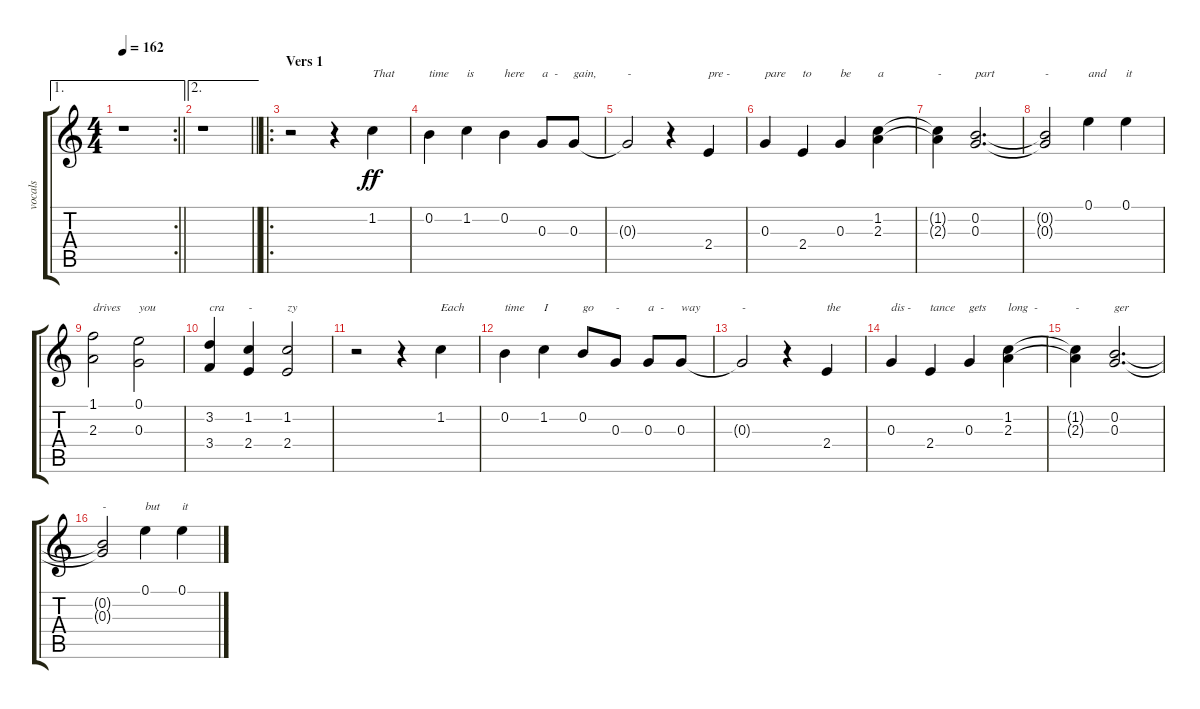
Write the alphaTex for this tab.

\track ("vocals" "vocals") {instrument distortionguitar}
\staff {score tabs}
\tuning (E4 B3 G3 D3 A2 E2) {hide}
\ae 1
\rc 2
\ts (4 4)
\tempo 162
\clef g2
\barLineRight lightlight
\ks c
r.1{dy ff} |
\ae 2
\barLineRight lightlight
r.1 |
\ro
\section ("" "Vers 1")
r.2 r.4 1.2.4{txt "That"} |
0.2.4{txt "time"} 1.2.4{txt "is"} 0.2.4{txt "here"} 0.3.8{txt "a  -"} 0.3.8{txt "gain,"} |
0.3{t}.2{txt "-"} r.4 2.4.4{txt "pre -"} |
0.3.4{txt "pare"} 2.4.4{txt "to"} 0.3.4{txt "be"} (1.2 2.3).4{txt "a"} |
(1.2{t} 2.3{t}).4{txt "-"} (0.2 0.3).2{d txt "part"} |
(0.2{t} 0.3{t}).2{txt "-"} 0.1.4{txt "and"} 0.1.4{txt "it"} |
(1.1 2.3).2{txt "drives"} (0.1 0.3).2{txt "you"} |
(3.2 3.4).4{txt "cra"} (1.2 2.4).4{txt "-"} (1.2 2.4).2{txt "zy"} |
r.2 r.4 1.2.4{txt "Each"} |
0.2.4{txt "time"} 1.2.4{txt "I"} 0.2.8{txt "go"} 0.3.8{txt "-"} 0.3.8{txt "a  -"} 0.3.8{txt "way"} |
0.3{t}.2{txt "-"} r.4 2.4.4{txt "the"} |
0.3.4{txt "dis -"} 2.4.4{txt "tance"} 0.3.4{txt "gets"} (1.2 2.3).4{txt "long  -"} |
(1.2{t} 2.3{t}).4{txt "-"} (0.2 0.3).2{d txt "ger"} |
(0.2{t} 0.3{t}).2{txt "-"} 0.1.4{txt "but"} 0.1.4{txt "it"}
